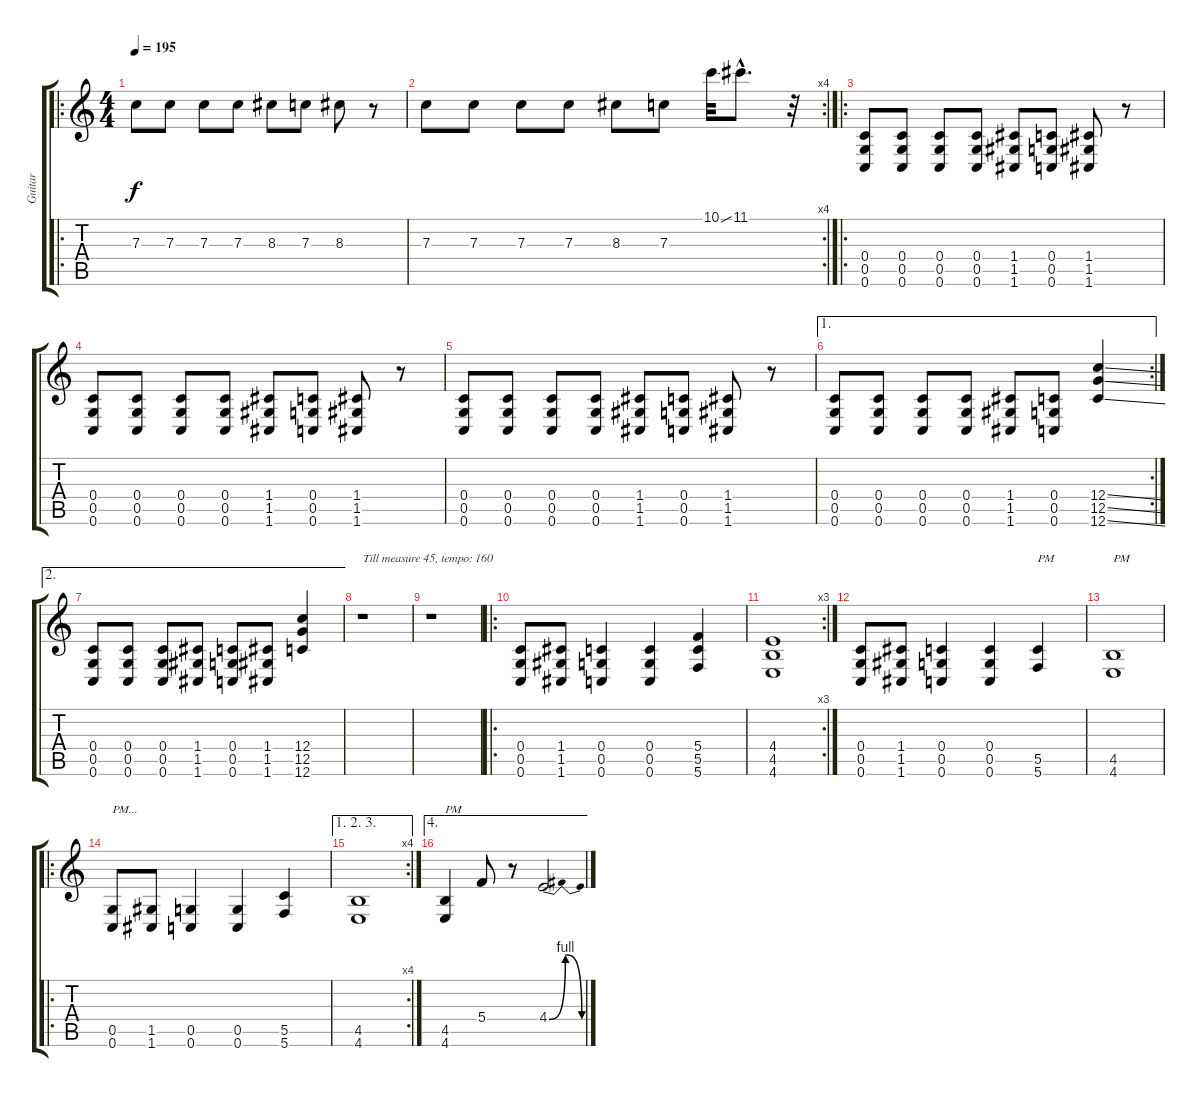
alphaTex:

\track ("Guitar" "Guitar") {instrument acousticguitarnylon}
\staff {score tabs}
\tuning (D4 A3 F3 C3 G2 C2) {hide}
\ro
\ts (4 4)
\tempo 195
\clef g2
\ks c
7.3.8{dy f} 7.3.8 7.3.8 7.3.8 8.3.8 7.3.8 8.3.8 r.8 |
\rc 4
7.3.8 7.3.8 7.3.8 7.3.8 8.3.8 7.3.8 10.1{ss}.32 11.1{hac}.8{d} r.32 |
\ro
(0.4 0.5 0.6).8 (0.4 0.5 0.6).8 (0.4 0.5 0.6).8 (0.4 0.5 0.6).8 (1.4 1.5 1.6).8 (0.4 0.5 0.6).8 (1.4 1.5 1.6).8 r.8 |
(0.4 0.5 0.6).8 (0.4 0.5 0.6).8 (0.4 0.5 0.6).8 (0.4 0.5 0.6).8 (1.4 1.5 1.6).8 (0.4 0.5 0.6).8 (1.4 1.5 1.6).8 r.8 |
(0.4 0.5 0.6).8 (0.4 0.5 0.6).8 (0.4 0.5 0.6).8 (0.4 0.5 0.6).8 (1.4 1.5 1.6).8 (0.4 0.5 0.6).8 (1.4 1.5 1.6).8 r.8 |
\ae 1
\rc 2
(0.4 0.5 0.6).8 (0.4 0.5 0.6).8 (0.4 0.5 0.6).8 (0.4 0.5 0.6).8 (1.4 1.5 1.6).8 (0.4 0.5 0.6).8 (12.4{ss} 12.5{ss} 12.6{ss}).4 |
\ae 2
(0.4 0.5 0.6).8 (0.4 0.5 0.6).8 (0.4 0.5 0.6).8 (1.4 1.5 1.6).8 (0.4 0.5 0.6).8 (1.4 1.5 1.6).8 (12.4 12.5 12.6).4 |
r.1{txt "Till measure 45, tempo: 160"} |
r.1 |
\ro
(0.4 0.5 0.6).8 (1.4 1.5 1.6).8 (0.4 0.5 0.6).4 (0.4 0.5 0.6).4 (5.4 5.5 5.6).4 |
\rc 3
(4.4 4.5 4.6).1 |
(0.4 0.5 0.6).8 (1.4 1.5 1.6).8 (0.4 0.5 0.6).4 (0.4 0.5 0.6).4 (5.5 5.6).4{txt "PM"} |
(4.5 4.6).1{txt "PM"} |
\ro
(0.5 0.6).8{txt "PM..."} (1.5 1.6).8 (0.5 0.6).4 (0.5 0.6).4 (5.5 5.6).4 |
\ae (1 2 3)
\rc 4
(4.5 4.6).1 |
\ae 4
(4.5 4.6).4{txt "PM"} 5.4.8 r.8 4.4{be (bendrelease 0 0 15 4 30 4 60 0)}.2
